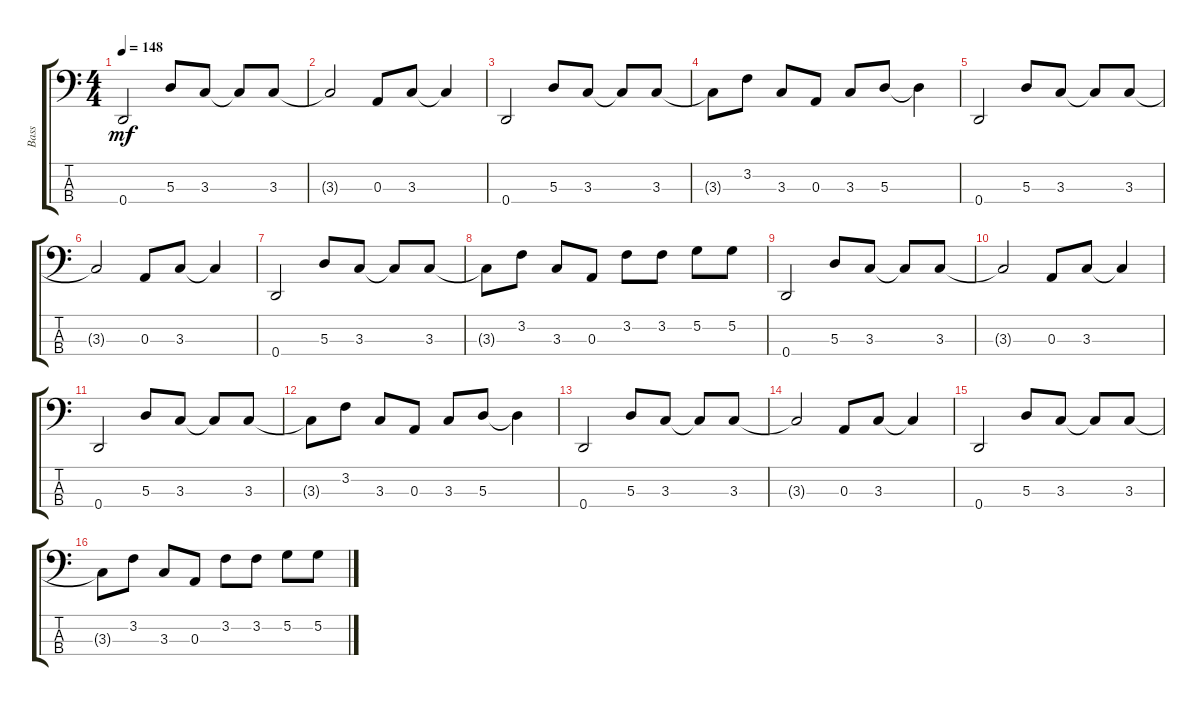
\track ("Bass" "Bass") {instrument electricbassfinger}
\staff {score tabs}
\tuning (G2 D2 A1 D1) {hide}
\ts (4 4)
\tempo 148
\clef f4
\ks c
0.4.2{dy mf} 5.3.8 3.3.8 3.3{t}.8 3.3.8 |
3.3{t}.2 0.3.8 3.3.8 3.3{t}.4 |
0.4.2 5.3.8 3.3.8 3.3{t}.8 3.3.8 |
3.3{t}.8 3.2.8 3.3.8 0.3.8 3.3.8 5.3.8 5.3{t}.4 |
0.4.2 5.3.8 3.3.8 3.3{t}.8 3.3.8 |
3.3{t}.2 0.3.8 3.3.8 3.3{t}.4 |
0.4.2 5.3.8 3.3.8 3.3{t}.8 3.3.8 |
3.3{t}.8 3.2.8 3.3.8 0.3.8 3.2.8 3.2.8 5.2.8 5.2.8 |
0.4.2 5.3.8 3.3.8 3.3{t}.8 3.3.8 |
3.3{t}.2 0.3.8 3.3.8 3.3{t}.4 |
0.4.2 5.3.8 3.3.8 3.3{t}.8 3.3.8 |
3.3{t}.8 3.2.8 3.3.8 0.3.8 3.3.8 5.3.8 5.3{t}.4 |
0.4.2 5.3.8 3.3.8 3.3{t}.8 3.3.8 |
3.3{t}.2 0.3.8 3.3.8 3.3{t}.4 |
0.4.2 5.3.8 3.3.8 3.3{t}.8 3.3.8 |
3.3{t}.8 3.2.8 3.3.8 0.3.8 3.2.8 3.2.8 5.2.8 5.2.8
